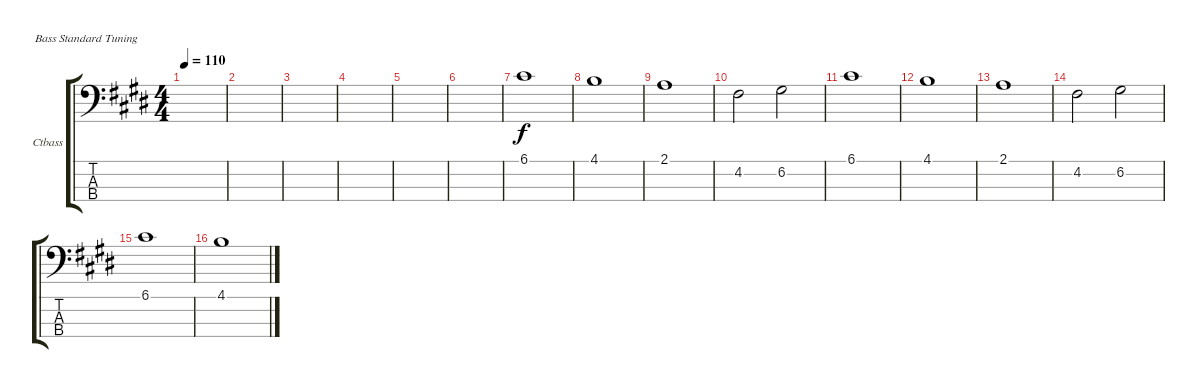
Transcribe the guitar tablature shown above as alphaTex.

\defaultSystemsLayout 4
\bracketExtendMode groupsimilarinstruments
\firstSystemTrackNameOrientation horizontal
\otherSystemsTrackNameOrientation horizontal
\track ("Contrabass" "Ctbass") {instrument contrabass}
\staff {score tabs}
\tuning (G2 D2 A1 E1)
\ts (4 4)
\tempo 110
\clef f4
\ks c#minor
|
|
|
|
|
|
6.1.1 |
4.1.1 |
2.1.1 |
4.2.2 6.2.2 |
6.1.1 |
4.1.1 |
2.1.1 |
4.2.2 6.2.2 |
6.1.1 |
4.1.1
